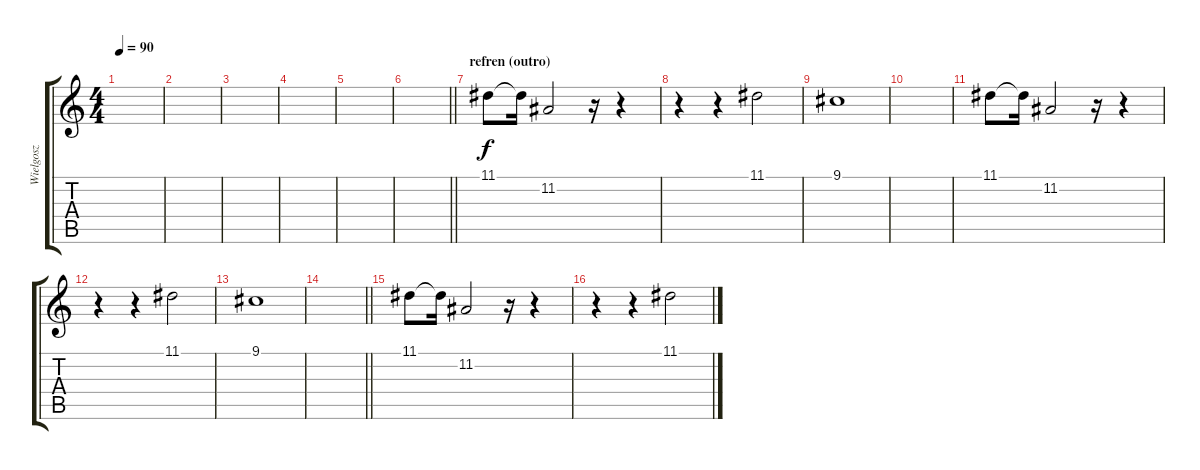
\track ("Wielgosz" "Wielgosz") {instrument pad6metallic}
\staff {score tabs}
\tuning (E4 B3 G3 D3 A2 E2) {hide}
\ts (4 4)
\tempo 90
\clef g2
\ks c
|
|
|
|
|
\barLineRight lightlight
|
\section ("" "refren (outro)")
11.1.8 11.1{t}.16 11.2.2 r.16 r.4 |
r.4 r.4 11.1.2 |
9.1.1 |
|
11.1.8 11.1{t}.16 11.2.2 r.16 r.4 |
r.4 r.4 11.1.2 |
9.1.1 |
\barLineRight lightlight
|
11.1.8 11.1{t}.16 11.2.2 r.16 r.4 |
r.4 r.4 11.1.2
